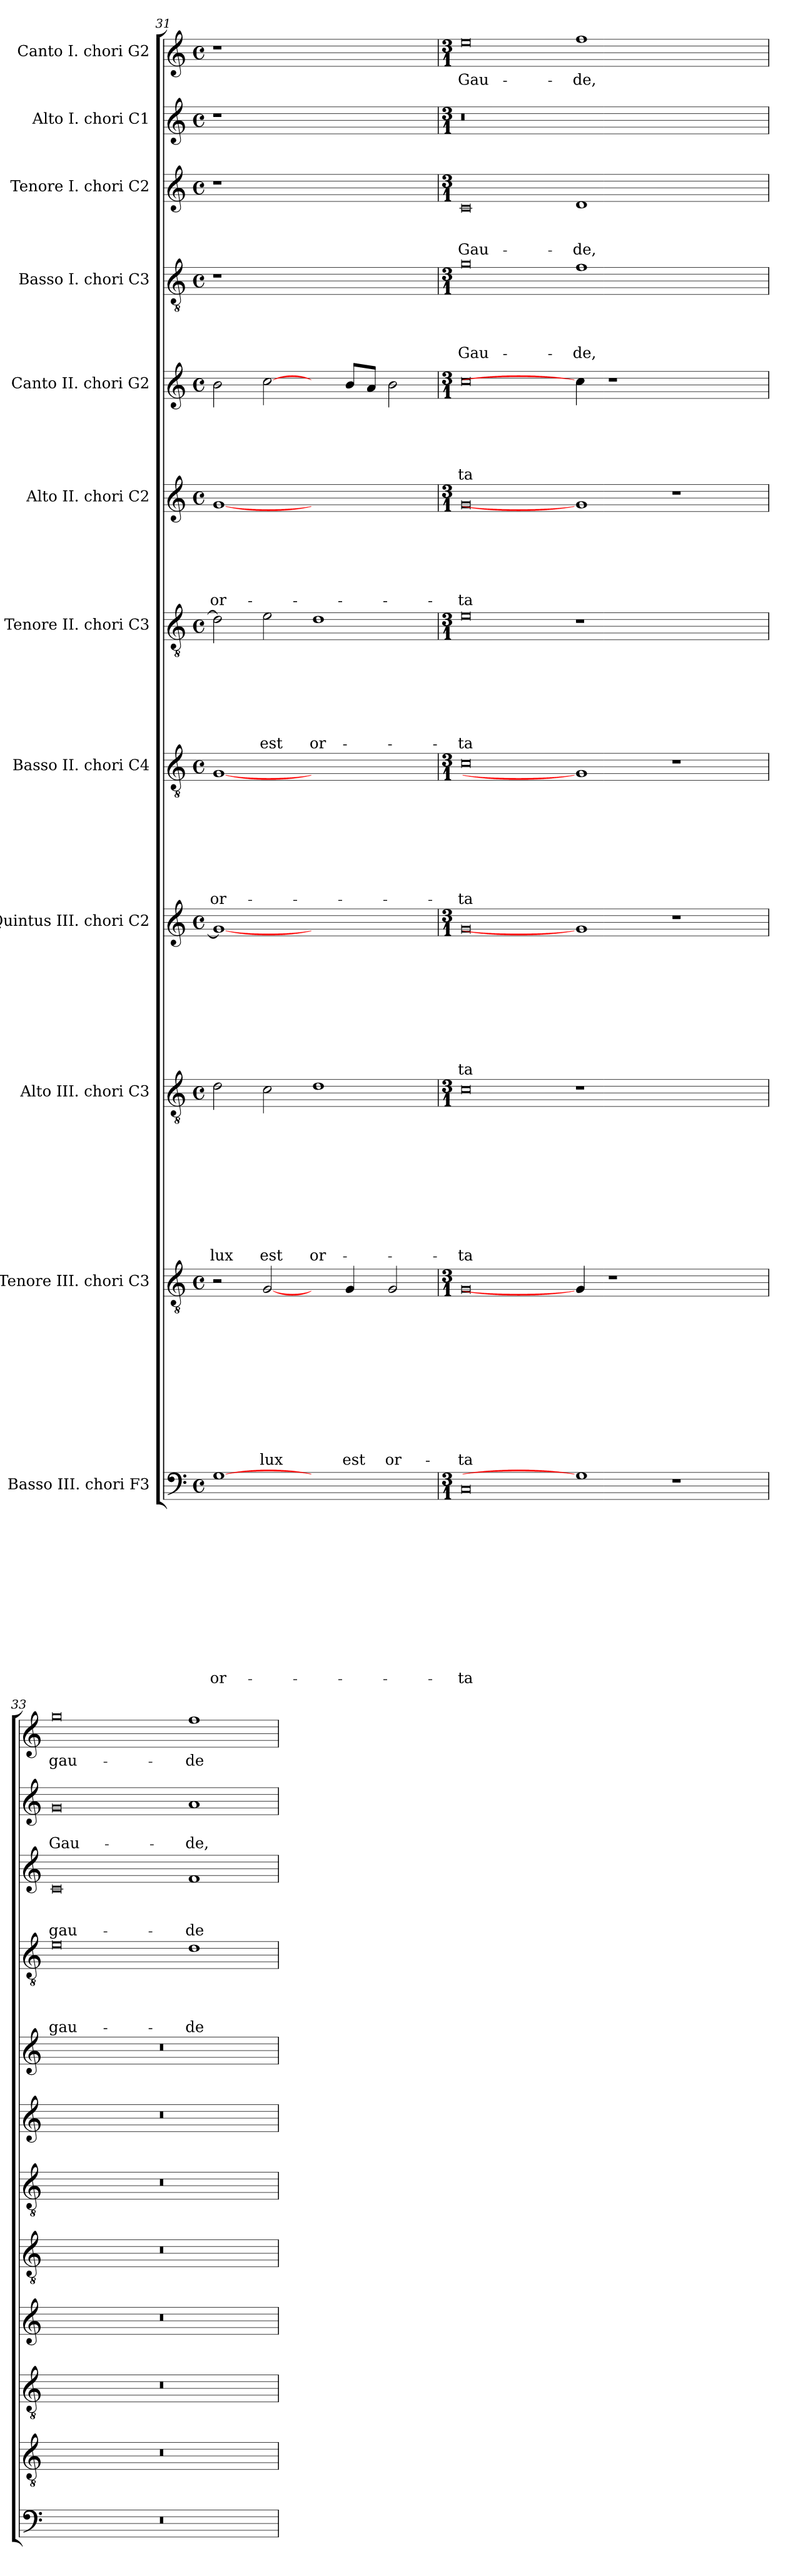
**kern	**text	**text	**text	**text	**text	**text	**text	**text	**text	**text	**text	**text	**kern	**text	**text	**text	**text	**text	**text	**text	**text	**text	**text	**text	**kern	**text	**text	**text	**text	**text	**text	**text	**text	**text	**text	**kern	**text	**text	**text	**text	**text	**text	**text	**text	**text	**kern	**text	**text	**text	**text	**text	**text	**text	**text	**kern	**text	**text	**text	**text	**text	**text	**text	**kern	**text	**text	**text	**text	**text	**text	**kern	**text	**text	**text	**text	**text	**kern	**text	**text	**text	**text	**kern	**text	**text	**text	**kern	**text	**text	**kern	**text
*part12	*part12	*part12	*part12	*part12	*part12	*part12	*part12	*part12	*part12	*part12	*part12	*part12	*part11	*part11	*part11	*part11	*part11	*part11	*part11	*part11	*part11	*part11	*part11	*part11	*part10	*part10	*part10	*part10	*part10	*part10	*part10	*part10	*part10	*part10	*part10	*part9	*part9	*part9	*part9	*part9	*part9	*part9	*part9	*part9	*part9	*part8	*part8	*part8	*part8	*part8	*part8	*part8	*part8	*part8	*part7	*part7	*part7	*part7	*part7	*part7	*part7	*part7	*part6	*part6	*part6	*part6	*part6	*part6	*part6	*part5	*part5	*part5	*part5	*part5	*part5	*part4	*part4	*part4	*part4	*part4	*part3	*part3	*part3	*part3	*part2	*part2	*part2	*part1	*part1
*staff12	*staff12	*staff12	*staff12	*staff12	*staff12	*staff12	*staff12	*staff12	*staff12	*staff12	*staff12	*staff12	*staff11	*staff11	*staff11	*staff11	*staff11	*staff11	*staff11	*staff11	*staff11	*staff11	*staff11	*staff11	*staff10	*staff10	*staff10	*staff10	*staff10	*staff10	*staff10	*staff10	*staff10	*staff10	*staff10	*staff9	*staff9	*staff9	*staff9	*staff9	*staff9	*staff9	*staff9	*staff9	*staff9	*staff8	*staff8	*staff8	*staff8	*staff8	*staff8	*staff8	*staff8	*staff8	*staff7	*staff7	*staff7	*staff7	*staff7	*staff7	*staff7	*staff7	*staff6	*staff6	*staff6	*staff6	*staff6	*staff6	*staff6	*staff5	*staff5	*staff5	*staff5	*staff5	*staff5	*staff4	*staff4	*staff4	*staff4	*staff4	*staff3	*staff3	*staff3	*staff3	*staff2	*staff2	*staff2	*staff1	*staff1
*I"Basso III. chori F3	*	*	*	*	*	*	*	*	*	*	*	*	*I"Tenore III. chori C3	*	*	*	*	*	*	*	*	*	*	*	*I"Alto III. chori C3	*	*	*	*	*	*	*	*	*	*	*I"Quintus  III. chori C2	*	*	*	*	*	*	*	*	*	*I"Basso II. chori C4	*	*	*	*	*	*	*	*	*I"Tenore II. chori C3	*	*	*	*	*	*	*	*I"Alto II. chori C2	*	*	*	*	*	*	*I"Canto II. chori G2	*	*	*	*	*	*I"Basso I. chori C3	*	*	*	*	*I"Tenore I. chori C2	*	*	*	*I"Alto I. chori C1	*	*	*I"Canto I. chori G2	*
*clefF4	*	*	*	*	*	*	*	*	*	*	*	*	*clefGv2	*	*	*	*	*	*	*	*	*	*	*	*clefGv2	*	*	*	*	*	*	*	*	*	*	*clefG2	*	*	*	*	*	*	*	*	*	*clefGv2	*	*	*	*	*	*	*	*	*clefGv2	*	*	*	*	*	*	*	*clefG2	*	*	*	*	*	*	*clefG2	*	*	*	*	*	*clefGv2	*	*	*	*	*clefG2	*	*	*	*clefG2	*	*	*clefG2	*
*k[]	*	*	*	*	*	*	*	*	*	*	*	*	*k[]	*	*	*	*	*	*	*	*	*	*	*	*k[]	*	*	*	*	*	*	*	*	*	*	*k[]	*	*	*	*	*	*	*	*	*	*k[]	*	*	*	*	*	*	*	*	*k[]	*	*	*	*	*	*	*	*k[]	*	*	*	*	*	*	*k[]	*	*	*	*	*	*k[]	*	*	*	*	*k[]	*	*	*	*k[]	*	*	*k[]	*
*C:	*	*	*	*	*	*	*	*	*	*	*	*	*C:	*	*	*	*	*	*	*	*	*	*	*	*C:	*	*	*	*	*	*	*	*	*	*	*C:	*	*	*	*	*	*	*	*	*	*C:	*	*	*	*	*	*	*	*	*C:	*	*	*	*	*	*	*	*C:	*	*	*	*	*	*	*C:	*	*	*	*	*	*C:	*	*	*	*	*C:	*	*	*	*C:	*	*	*C:	*
*M4/4	*	*	*	*	*	*	*	*	*	*	*	*	*M4/4	*	*	*	*	*	*	*	*	*	*	*	*M4/4	*	*	*	*	*	*	*	*	*	*	*M4/4	*	*	*	*	*	*	*	*	*	*M4/4	*	*	*	*	*	*	*	*	*M4/4	*	*	*	*	*	*	*	*M4/4	*	*	*	*	*	*	*M4/4	*	*	*	*	*	*M4/4	*	*	*	*	*M4/4	*	*	*	*M4/4	*	*	*M4/4	*
*met(c)	*	*	*	*	*	*	*	*	*	*	*	*	*met(c)	*	*	*	*	*	*	*	*	*	*	*	*met(c)	*	*	*	*	*	*	*	*	*	*	*met(c)	*	*	*	*	*	*	*	*	*	*met(c)	*	*	*	*	*	*	*	*	*met(c)	*	*	*	*	*	*	*	*met(c)	*	*	*	*	*	*	*met(c)	*	*	*	*	*	*met(c)	*	*	*	*	*met(c)	*	*	*	*met(c)	*	*	*met(c)	*
=31	=31	=31	=31	=31	=31	=31	=31	=31	=31	=31	=31	=31	=31	=31	=31	=31	=31	=31	=31	=31	=31	=31	=31	=31	=31	=31	=31	=31	=31	=31	=31	=31	=31	=31	=31	=31	=31	=31	=31	=31	=31	=31	=31	=31	=31	=31	=31	=31	=31	=31	=31	=31	=31	=31	=31	=31	=31	=31	=31	=31	=31	=31	=31	=31	=31	=31	=31	=31	=31	=31	=31	=31	=31	=31	=31	=31	=31	=31	=31	=31	=31	=31	=31	=31	=31	=31	=31	=31	=31
[1G	.	.	.	.	.	.	.	.	.	.	.	or-	2r	.	.	.	.	.	.	.	.	.	.	.	2d\	.	.	.	.	.	.	.	.	.	lux	1g_	.	.	.	.	.	.	.	.	.	[1G	.	.	.	.	.	.	.	or-	2d\]	.	.	.	.	.	.	.	[1g	.	.	.	.	.	or-	2b\	.	.	.	.	.	1r	.	.	.	.	1r	.	.	.	1r	.	.	1r	.
.	.	.	.	.	.	.	.	.	.	.	.	.	[2G/	.	.	.	.	.	.	.	.	.	.	lux	2c\	.	.	.	.	.	.	.	.	.	est	.	.	.	.	.	.	.	.	.	.	.	.	.	.	.	.	.	.	.	2e\	.	.	.	.	.	.	est	.	.	.	.	.	.	.	[2cc\	.	.	.	.	.	.	.	.	.	.	.	.	.	.	.	.	.	.	.
1ryy	.	.	.	.	.	.	.	.	.	.	.	.	4ryy	.	.	.	.	.	.	.	.	.	.	.	1d	.	.	.	.	.	.	.	.	.	or-	1ryy	.	.	.	.	.	.	.	.	.	1ryy	.	.	.	.	.	.	.	.	1d	.	.	.	.	.	.	or-	1ryy	.	.	.	.	.	.	4ryy	.	.	.	.	.	1ryy	.	.	.	.	1ryy	.	.	.	1ryy	.	.	1ryy	.
.	.	.	.	.	.	.	.	.	.	.	.	.	4G/	.	.	.	.	.	.	.	.	.	.	est	.	.	.	.	.	.	.	.	.	.	.	.	.	.	.	.	.	.	.	.	.	.	.	.	.	.	.	.	.	.	.	.	.	.	.	.	.	.	.	.	.	.	.	.	.	8b/L	.	.	.	.	.	.	.	.	.	.	.	.	.	.	.	.	.	.	.
.	.	.	.	.	.	.	.	.	.	.	.	.	.	.	.	.	.	.	.	.	.	.	.	.	.	.	.	.	.	.	.	.	.	.	.	.	.	.	.	.	.	.	.	.	.	.	.	.	.	.	.	.	.	.	.	.	.	.	.	.	.	.	.	.	.	.	.	.	.	8a/J	.	.	.	.	.	.	.	.	.	.	.	.	.	.	.	.	.	.	.
.	.	.	.	.	.	.	.	.	.	.	.	.	2G/	.	.	.	.	.	.	.	.	.	.	or-	.	.	.	.	.	.	.	.	.	.	.	.	.	.	.	.	.	.	.	.	.	.	.	.	.	.	.	.	.	.	.	.	.	.	.	.	.	.	.	.	.	.	.	.	.	2b\	.	.	.	.	.	.	.	.	.	.	.	.	.	.	.	.	.	.	.
=32	=32	=32	=32	=32	=32	=32	=32	=32	=32	=32	=32	=32	=32	=32	=32	=32	=32	=32	=32	=32	=32	=32	=32	=32	=32	=32	=32	=32	=32	=32	=32	=32	=32	=32	=32	=32	=32	=32	=32	=32	=32	=32	=32	=32	=32	=32	=32	=32	=32	=32	=32	=32	=32	=32	=32	=32	=32	=32	=32	=32	=32	=32	=32	=32	=32	=32	=32	=32	=32	=32	=32	=32	=32	=32	=32	=32	=32	=32	=32	=32	=32	=32	=32	=32	=32	=32	=32	=32	=32
*M3/1	*	*	*	*	*	*	*	*	*	*	*	*	*M3/1	*	*	*	*	*	*	*	*	*	*	*	*M3/1	*	*	*	*	*	*	*	*	*	*	*M3/1	*	*	*	*	*	*	*	*	*	*M3/1	*	*	*	*	*	*	*	*	*M3/1	*	*	*	*	*	*	*	*M3/1	*	*	*	*	*	*	*M3/1	*	*	*	*	*	*M3/1	*	*	*	*	*M3/1	*	*	*	*M3/1	*	*	*M3/1	*
0C	.	.	.	.	.	.	.	.	.	.	.	-ta	0G	.	.	.	.	.	.	.	.	.	.	-ta	0c	.	.	.	.	.	.	.	.	.	-ta	0g	.	.	.	.	.	.	.	.	-ta	0c	.	.	.	.	.	.	.	-ta	0e	.	.	.	.	.	.	-ta	0g	.	.	.	.	.	-ta	0cc	.	.	.	.	-ta	0g	.	.	.	Gau-	0c	.	.	Gau-	0.r	.	.	0ee	Gau-
1G]	.	.	.	.	.	.	.	.	.	.	.	.	4G/]	.	.	.	.	.	.	.	.	.	.	.	1r	.	.	.	.	.	.	.	.	.	.	1g]	.	.	.	.	.	.	.	.	.	1G]	.	.	.	.	.	.	.	.	1r	.	.	.	.	.	.	.	1g]	.	.	.	.	.	.	4cc\]	.	.	.	.	.	1f	.	.	.	-de,	1d	.	.	-de,	.	.	.	1ff	-de,
.	.	.	.	.	.	.	.	.	.	.	.	.	1r	.	.	.	.	.	.	.	.	.	.	.	.	.	.	.	.	.	.	.	.	.	.	.	.	.	.	.	.	.	.	.	.	.	.	.	.	.	.	.	.	.	.	.	.	.	.	.	.	.	.	.	.	.	.	.	.	1r	.	.	.	.	.	.	.	.	.	.	.	.	.	.	.	.	.	.	.
1r	.	.	.	.	.	.	.	.	.	.	.	.	.	.	.	.	.	.	.	.	.	.	.	.	1ryy	.	.	.	.	.	.	.	.	.	.	1r	.	.	.	.	.	.	.	.	.	1r	.	.	.	.	.	.	.	.	1ryy	.	.	.	.	.	.	.	1r	.	.	.	.	.	.	.	.	.	.	.	.	1ryy	.	.	.	.	1ryy	.	.	.	1ryy	.	.	1ryy	.
.	.	.	.	.	.	.	.	.	.	.	.	.	2.ryy	.	.	.	.	.	.	.	.	.	.	.	.	.	.	.	.	.	.	.	.	.	.	.	.	.	.	.	.	.	.	.	.	.	.	.	.	.	.	.	.	.	.	.	.	.	.	.	.	.	.	.	.	.	.	.	.	2.ryy	.	.	.	.	.	.	.	.	.	.	.	.	.	.	.	.	.	.	.
!!LO:PB:g=z
=33	=33	=33	=33	=33	=33	=33	=33	=33	=33	=33	=33	=33	=33	=33	=33	=33	=33	=33	=33	=33	=33	=33	=33	=33	=33	=33	=33	=33	=33	=33	=33	=33	=33	=33	=33	=33	=33	=33	=33	=33	=33	=33	=33	=33	=33	=33	=33	=33	=33	=33	=33	=33	=33	=33	=33	=33	=33	=33	=33	=33	=33	=33	=33	=33	=33	=33	=33	=33	=33	=33	=33	=33	=33	=33	=33	=33	=33	=33	=33	=33	=33	=33	=33	=33	=33	=33	=33	=33	=33
0.r	.	.	.	.	.	.	.	.	.	.	.	.	0.r	.	.	.	.	.	.	.	.	.	.	.	0.r	.	.	.	.	.	.	.	.	.	.	0.r	.	.	.	.	.	.	.	.	.	0.r	.	.	.	.	.	.	.	.	0.r	.	.	.	.	.	.	.	0.r	.	.	.	.	.	.	0.r	.	.	.	.	.	0e	.	.	.	gau-	0c	.	.	gau-	0g	.	Gau-	0gg	gau-
.	.	.	.	.	.	.	.	.	.	.	.	.	.	.	.	.	.	.	.	.	.	.	.	.	.	.	.	.	.	.	.	.	.	.	.	.	.	.	.	.	.	.	.	.	.	.	.	.	.	.	.	.	.	.	.	.	.	.	.	.	.	.	.	.	.	.	.	.	.	.	.	.	.	.	.	1d	.	.	.	-de	1f	.	.	-de	1a	.	-de,	1ff	-de
=	=	=	=	=	=	=	=	=	=	=	=	=	=	=	=	=	=	=	=	=	=	=	=	=	=	=	=	=	=	=	=	=	=	=	=	=	=	=	=	=	=	=	=	=	=	=	=	=	=	=	=	=	=	=	=	=	=	=	=	=	=	=	=	=	=	=	=	=	=	=	=	=	=	=	=	=	=	=	=	=	=	=	=	=	=	=	=	=	=
*-	*-	*-	*-	*-	*-	*-	*-	*-	*-	*-	*-	*-	*-	*-	*-	*-	*-	*-	*-	*-	*-	*-	*-	*-	*-	*-	*-	*-	*-	*-	*-	*-	*-	*-	*-	*-	*-	*-	*-	*-	*-	*-	*-	*-	*-	*-	*-	*-	*-	*-	*-	*-	*-	*-	*-	*-	*-	*-	*-	*-	*-	*-	*-	*-	*-	*-	*-	*-	*-	*-	*-	*-	*-	*-	*-	*-	*-	*-	*-	*-	*-	*-	*-	*-	*-	*-	*-	*-	*-
